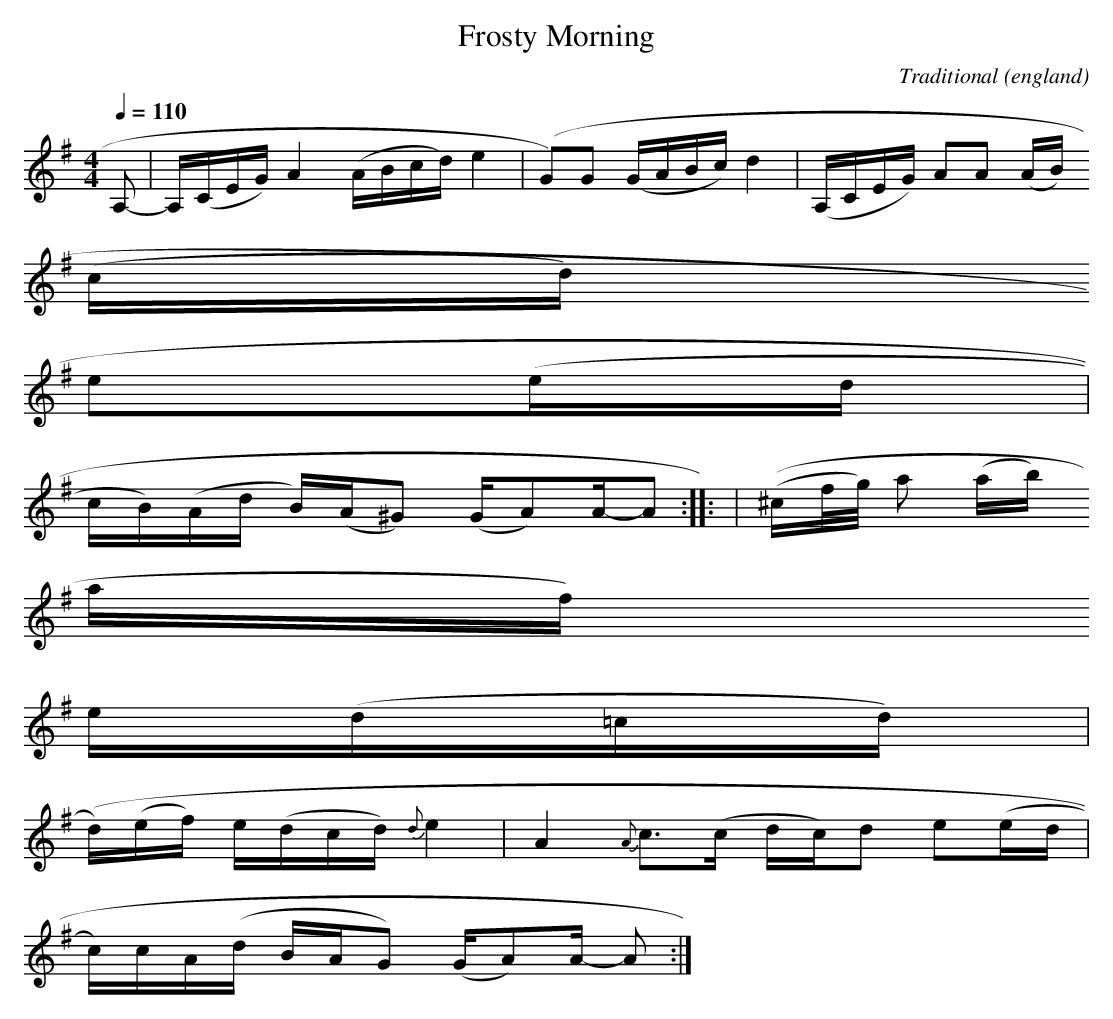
X:1
T:Frosty Morning
O:england
C:Traditional
M:4/4
L:1/16
Q:1/4=110
K:ADor
A,2-|A,(CEG) A4 (ABcd) e4|(G2+G2B2+)G2+G2B2+ (GABc) d4|(A,CEG) A2A2 (AB)
(cd)
e2(ed|
cB)(Ad B)(A^G2) (GA2)A-A2 :||: (+A2e2+-|+Ae+)(^c+Ae+f/g/) +A2a2+a2 (ab)(
af)
e(d=cd)|
(+Ae+d)(ef) +B2g2++B2g2+ e(dcd) {d}e4|A4 {A}c2>(c2 dc)d2 e2(ed|
c)cA(d BAG2) (GA2)A- A2 :|
